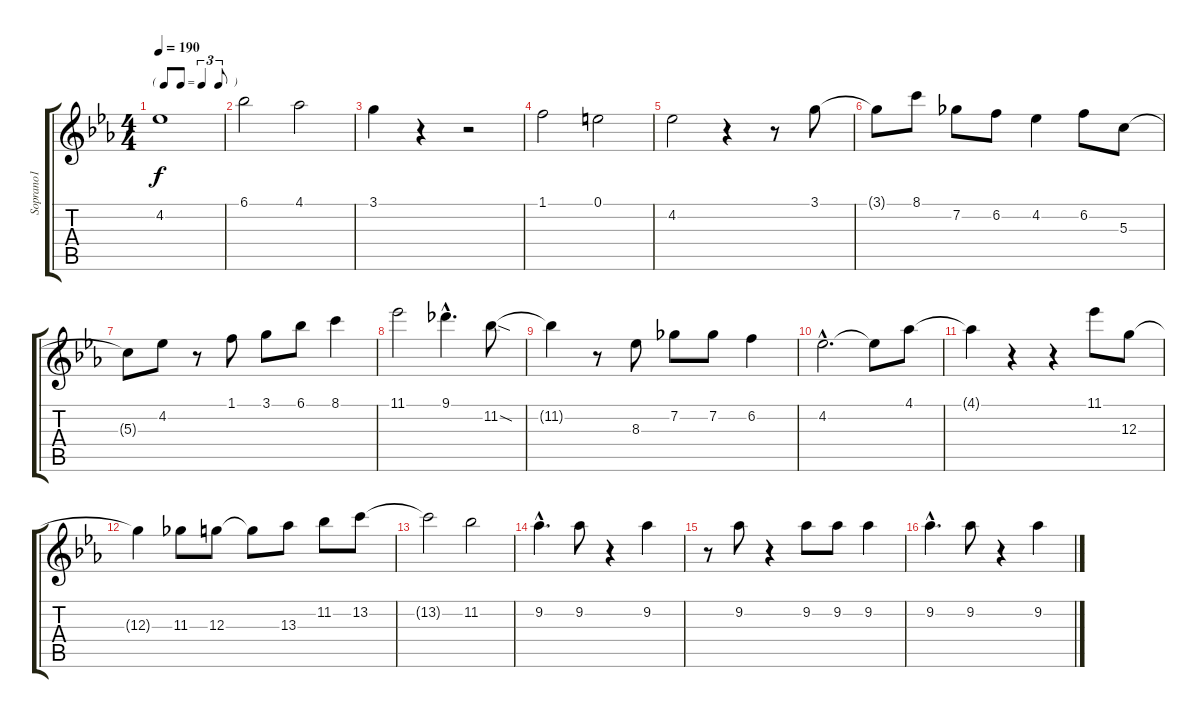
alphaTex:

\track ("Soprano1" "Soprano1") {instrument acousticguitarnylon}
\staff {score tabs}
\tuning (E4 B3 G3 D3 A2 E2) {hide}
\ts (4 4)
\tf triplet8th
\tempo 190
\clef g2
\ks eb
4.2.1{dy f} |
6.1.2 4.1.2 |
3.1.4 r.4 r.2 |
1.1.2 0.1.2 |
4.2.2 r.4 r.8 3.1.8 |
3.1{t}.8 8.1.8 7.2.8 6.2.8 4.2.4 6.2.8 5.3.8 |
5.3{t}.8 4.2.8 r.8 1.1.8 3.1.8 6.1.8 8.1.4 |
11.1.2 9.1{hac}.4{d} 11.2{sod}.8 |
11.2{t}.4 r.8 8.3.8 7.2.8 7.2.8 6.2.4 |
4.2{hac}.2{d} 4.2{t}.8 4.1.8 |
4.1{t}.4 r.4 r.4 11.1.8 12.3.8 |
12.3{t}.4 11.3.8 12.3.8 12.3{t}.8 13.3.8 11.2.8 13.2.8 |
13.2{t}.2 11.2.2 |
9.2{hac}.4{d} 9.2.8 r.4 9.2.4 |
r.8 9.2.8 r.4 9.2.8 9.2.8 9.2.4 |
9.2{hac}.4{d} 9.2.8 r.4 9.2.4
